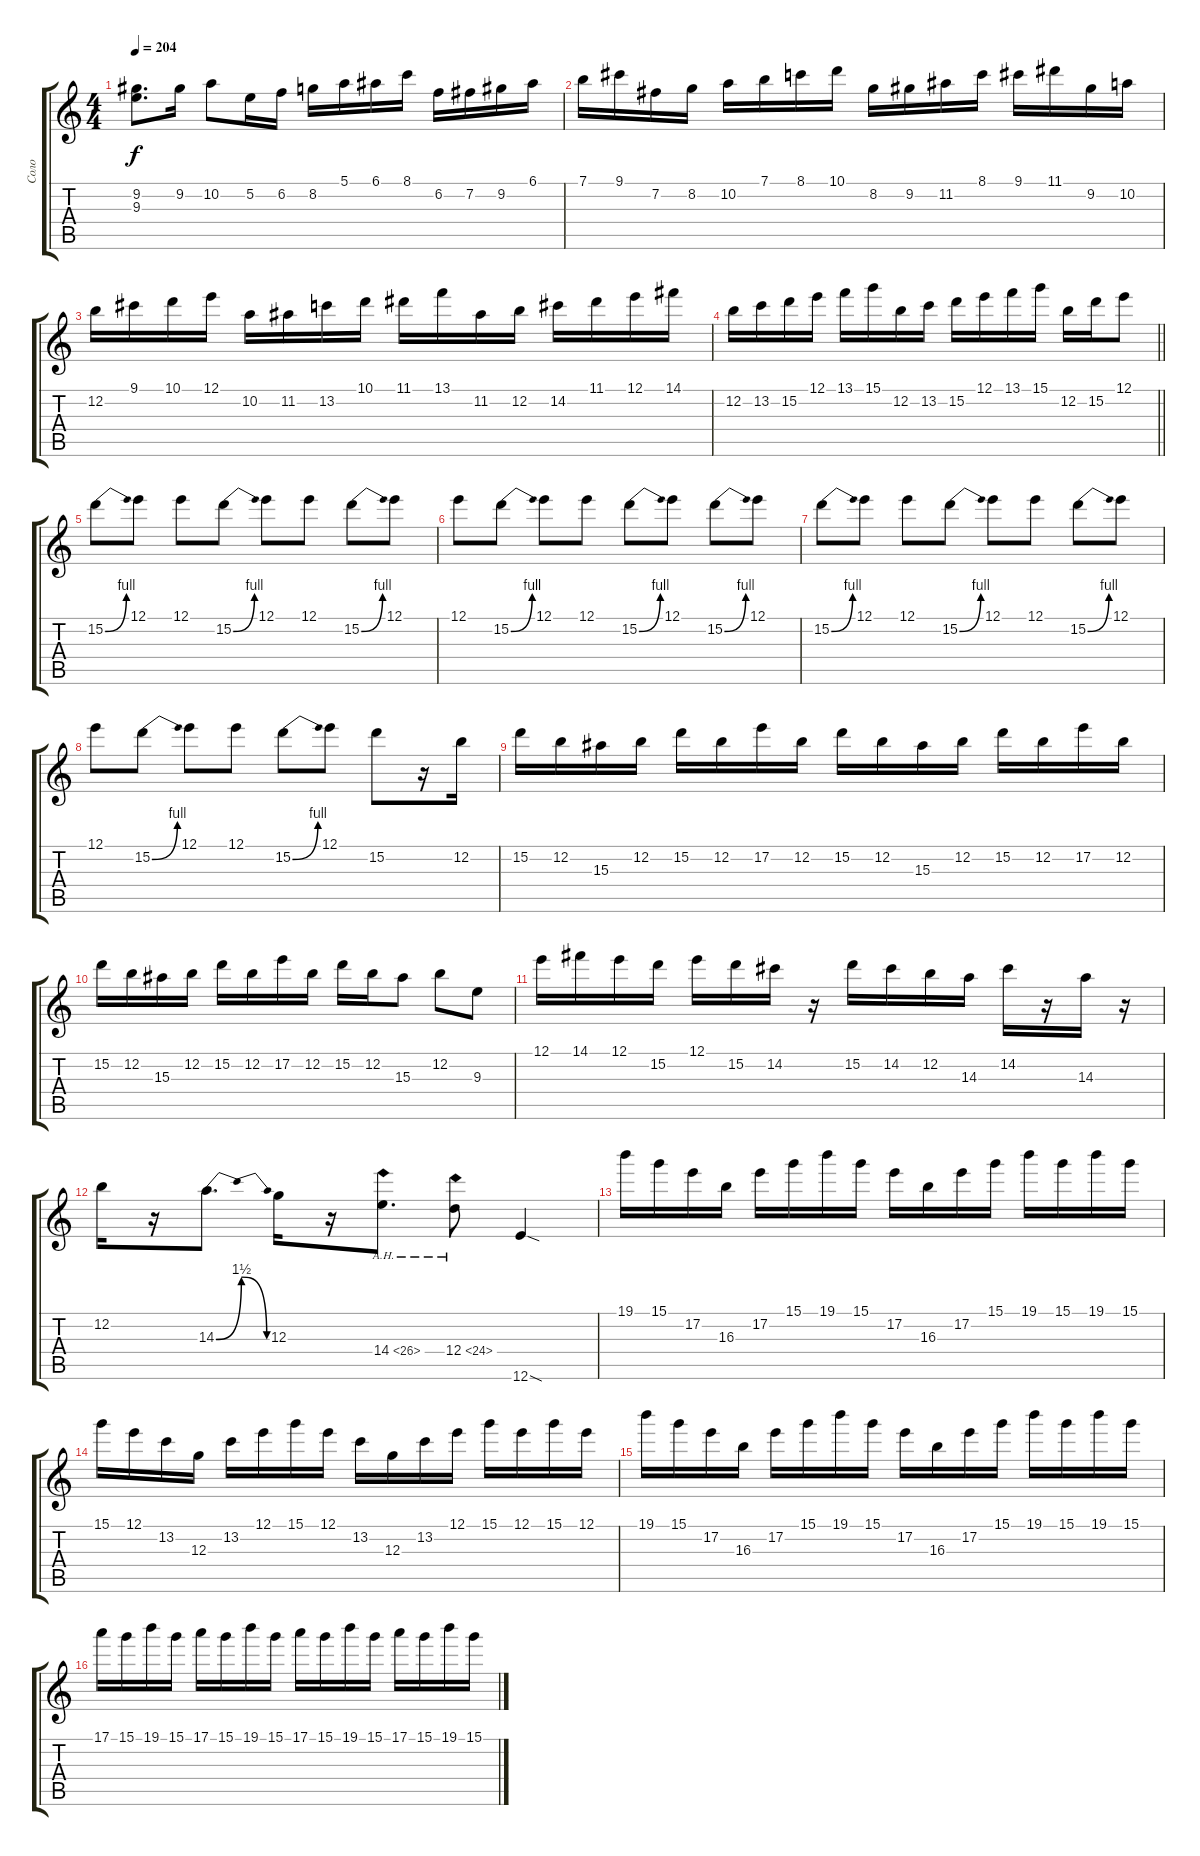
\track ("Соло" "Соло") {instrument distortionguitar}
\staff {score tabs}
\tuning (E4 B3 G3 D3 A2 E2) {hide}
\ts (4 4)
\tempo 204
\clef g2
\ks c
(9.2 9.3).8{d dy f} 9.2.16 10.2.8 5.2.16 6.2.16 8.2.16 5.1.16 6.1.16 8.1.16 6.2.16 7.2.16 9.2.16 6.1.16 |
7.1.16 9.1.16 7.2.16 8.2.16 10.2.16 7.1.16 8.1.16 10.1.16 8.2.16 9.2.16 11.2.16 8.1.16 9.1.16 11.1.16 9.2.16 10.2.16 |
12.2.16 9.1.16 10.1.16 12.1.16 10.2.16 11.2.16 13.2.16 10.1.16 11.1.16 13.1.16 11.2.16 12.2.16 14.2.16 11.1.16 12.1.16 14.1.16 |
\barLineRight lightlight
12.2.16 13.2.16 15.2.16 12.1.16 13.1.16 15.1.16 12.2.16 13.2.16 15.2.16 12.1.16 13.1.16 15.1.16 12.2.16 15.2.16 12.1.8 |
15.2{be (bend 0 0 60 4)}.8 12.1.8 12.1.8 15.2{be (bend 0 0 60 4)}.8 12.1.8 12.1.8 15.2{be (bend 0 0 60 4)}.8 12.1.8 |
12.1.8 15.2{be (bend 0 0 60 4)}.8 12.1.8 12.1.8 15.2{be (bend 0 0 60 4)}.8 12.1.8 15.2{be (bend 0 0 60 4)}.8 12.1.8 |
15.2{be (bend 0 0 60 4)}.8 12.1.8 12.1.8 15.2{be (bend 0 0 60 4)}.8 12.1.8 12.1.8 15.2{be (bend 0 0 60 4)}.8 12.1.8 |
12.1.8 15.2{be (bend 0 0 60 4)}.8 12.1.8 12.1.8 15.2{be (bend 0 0 60 4)}.8 12.1.8 15.2.8 r.16 12.2.16 |
15.2.16 12.2.16 15.3.16 12.2.16 15.2.16 12.2.16 17.2.16 12.2.16 15.2.16 12.2.16 15.3.16 12.2.16 15.2.16 12.2.16 17.2.16 12.2.16 |
15.2.16 12.2.16 15.3.16 12.2.16 15.2.16 12.2.16 17.2.16 12.2.16 15.2.16 12.2.16 15.3.8 12.2.8 9.3.8 |
12.1.16 14.1.16 12.1.16 15.2.16 12.1.16 15.2.16 14.2.16 r.16 15.2.16 14.2.16 12.2.16 14.3.16 14.2.16 r.16 14.3.16 r.16 |
12.2.16 r.16 14.3{be (bendrelease 0 0 30 6 30 6 60 0)}.8{d} 12.3.16 r.16 14.4{ah 12}.8{d} 12.4{ah 12}.8 12.6{sod}.4 |
19.1.16 15.1.16 17.2.16 16.3.16 17.2.16 15.1.16 19.1.16 15.1.16 17.2.16 16.3.16 17.2.16 15.1.16 19.1.16 15.1.16 19.1.16 15.1.16 |
15.1.16 12.1.16 13.2.16 12.3.16 13.2.16 12.1.16 15.1.16 12.1.16 13.2.16 12.3.16 13.2.16 12.1.16 15.1.16 12.1.16 15.1.16 12.1.16 |
19.1.16 15.1.16 17.2.16 16.3.16 17.2.16 15.1.16 19.1.16 15.1.16 17.2.16 16.3.16 17.2.16 15.1.16 19.1.16 15.1.16 19.1.16 15.1.16 |
17.1.16 15.1.16 19.1.16 15.1.16 17.1.16 15.1.16 19.1.16 15.1.16 17.1.16 15.1.16 19.1.16 15.1.16 17.1.16 15.1.16 19.1.16 15.1.16
